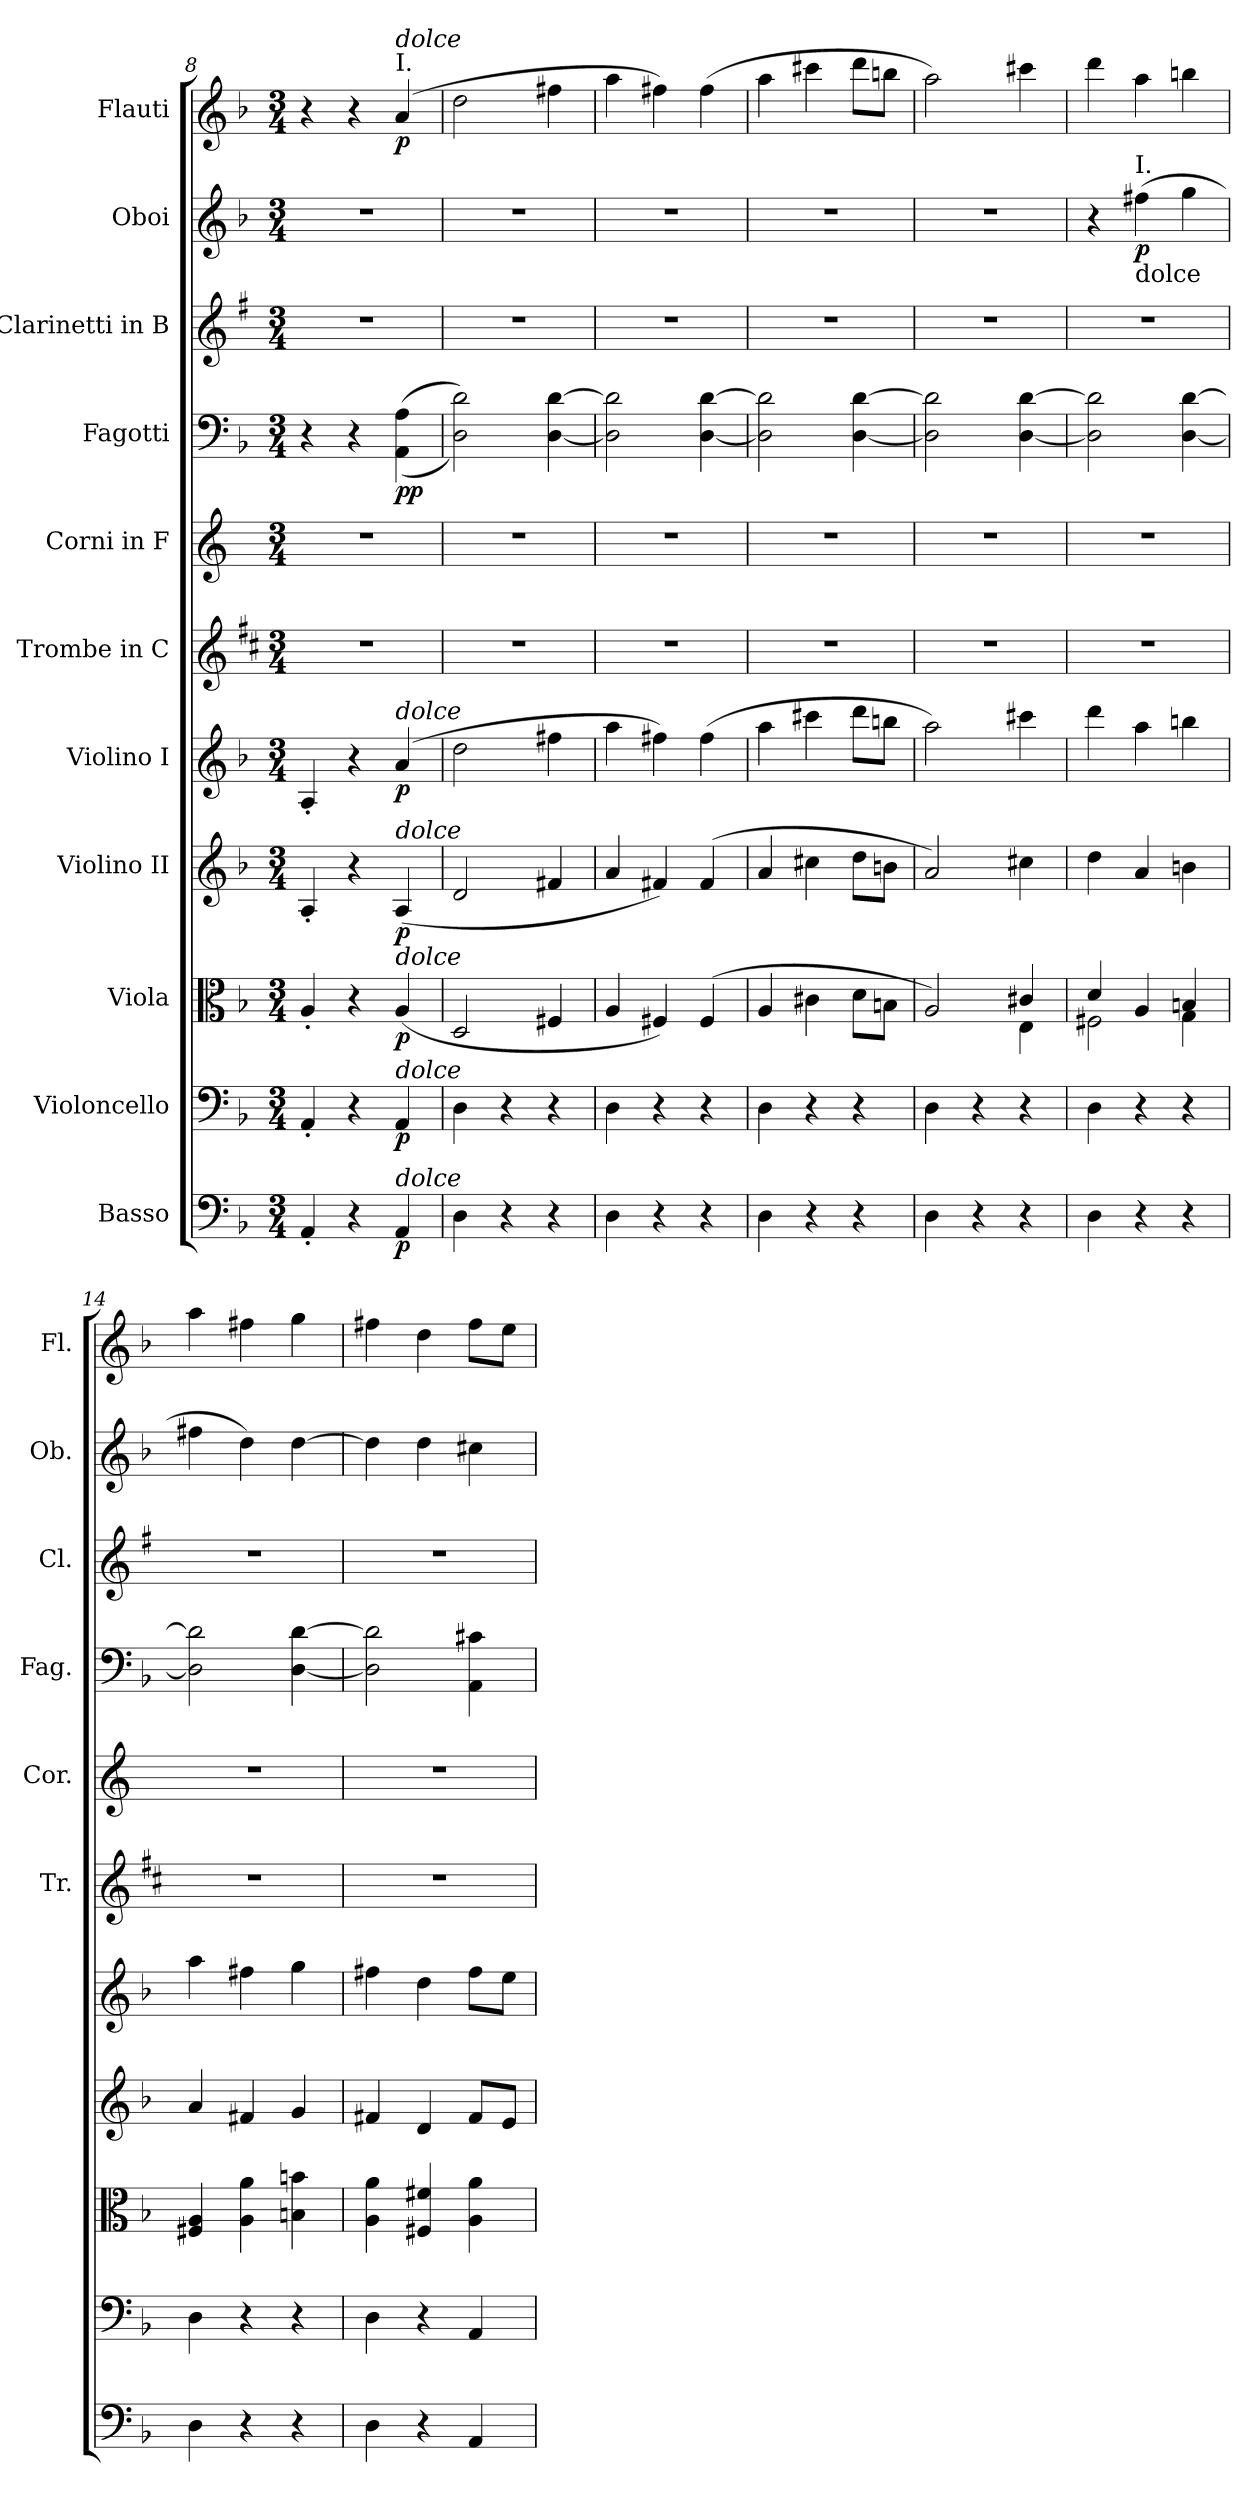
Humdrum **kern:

**kern	**dynam	**kern	**dynam	**kern	**dynam	**kern	**dynam	**kern	**dynam	**kern	**kern	**kern	**dynam	**kern	**kern	**dynam	**kern	**dynam
*part11	*part11	*part10	*part10	*part9	*part9	*part8	*part8	*part7	*part7	*part6	*part5	*part4	*part4	*part3	*part2	*part2	*part1	*part1
*staff11	*staff11	*staff10	*staff10	*staff9	*staff9	*staff8	*staff8	*staff7	*staff7	*staff6	*staff5	*staff4	*staff4	*staff3	*staff2	*staff2	*staff1	*staff1
*I"Basso	*	*I"Violoncello	*	*I"Viola	*	*I"Violino II	*	*I"Violino I	*	*I"Trombe in C	*I"Corni in F	*I"Fagotti	*	*I"Clarinetti in B	*I"Oboi	*	*I"Flauti	*
*	*	*	*	*	*	*	*	*	*	*I'Tr.	*I'Cor.	*I'Fag.	*	*I'Cl.	*I'Ob.	*	*I'Fl.	*
*clefF4	*	*clefF4	*	*clefC3	*	*clefG2	*	*clefG2	*	*clefG2	*clefG2	*clefF4	*	*clefG2	*clefG2	*	*clefG2	*
*ITrd7c12	*	*	*	*	*	*	*	*	*	*ITrd1c2	*ITrd4c7	*	*	*ITrd1c2	*	*	*	*
*k[b-]	*	*k[b-]	*	*k[b-]	*	*k[b-]	*	*k[b-]	*	*k[]	*k[b-]	*k[b-]	*	*k[b-]	*k[b-]	*	*k[b-]	*
*M3/4	*	*M3/4	*	*M3/4	*	*M3/4	*	*M3/4	*	*M3/4	*M3/4	*M3/4	*	*M3/4	*M3/4	*	*M3/4	*
=8	=8	=8	=8	=8	=8	=8	=8	=8	=8	=8	=8	=8	=8	=8	=8	=8	=8	=8
4AAA'/	.	4AA'/	.	4A'/	.	4A'/	.	4A'/	.	2.r	2.r	4r	.	2.r	2.r	.	4r	.
4r	.	4r	.	4r	.	4r	.	4r	.	.	.	4r	.	.	.	.	4r	.
!	!	!	!	!	!	!	!	!	!	!	!	!	!	!	!	!	!LO:TX:a:t=I.	!
!	!	!	!	!	!	!	!	!	!	!	!	!	!	!	!	!	!LO:TX:a:i:t=dolce	!
!	!	!	!	!	!	!	!	!LO:TX:a:i:t=dolce	!	!	!	!	!	!	!	!	!	!
!	!	!	!	!	!	!LO:TX:a:i:t=dolce	!	!	!	!	!	!	!	!	!	!	!	!
!	!	!	!	!LO:TX:a:i:t=dolce	!	!	!	!	!	!	!	!	!	!	!	!	!	!
!	!	!LO:TX:a:i:t=dolce	!	!	!	!	!	!	!	!	!	!	!	!	!	!	!	!
!LO:TX:a:i:t=dolce	!	!	!	!	!	!	!	!	!	!	!	!	!	!	!	!	!	!
!	!LO:DY:b	!	!LO:DY:b	!	!LO:DY:b	!	!LO:DY:b	!	!LO:DY:b	!	!	!	!LO:DY:b	!	!	!	!	!LO:DY:b
4AAA/	p	4AA/	p	(4A/	p	(4A/	p	(4a/	p	.	.	((4AA\ 4A\	pp	.	.	.	(4a/	p
=9	=9	=9	=9	=9	=9	=9	=9	=9	=9	=9	=9	=9	=9	=9	=9	=9	=9	=9
4DD\	.	4D\	.	2D/	.	2d/	.	2dd\	.	2.r	2.r	2D\ 2d\))	.	2.r	2.r	.	2dd\	.
4r	.	4r	.	.	.	.	.	.	.	.	.	.	.	.	.	.	.	.
4r	.	4r	.	4F#X/	.	4f#X/	.	4ff#X\	.	.	.	[4D\ [4d\	.	.	.	.	4ff#X\	.
=10	=10	=10	=10	=10	=10	=10	=10	=10	=10	=10	=10	=10	=10	=10	=10	=10	=10	=10
4DD\	.	4D\	.	4A/	.	4a/	.	4aa\	.	2.r	2.r	2D\] 2d\]	.	2.r	2.r	.	4aa\	.
4r	.	4r	.	4F#X/)	.	4f#X/)	.	4ff#X\)	.	.	.	.	.	.	.	.	4ff#X\)	.
4r	.	4r	.	(4F#/	.	(4f#/	.	(4ff#\	.	.	.	[4D\ [4d\	.	.	.	.	(4ff#\	.
=11	=11	=11	=11	=11	=11	=11	=11	=11	=11	=11	=11	=11	=11	=11	=11	=11	=11	=11
4DD\	.	4D\	.	4A/	.	4a/	.	4aa\	.	2.r	2.r	2D\] 2d\]	.	2.r	2.r	.	4aa\	.
4r	.	4r	.	4c#X\	.	4cc#X\	.	4ccc#X\	.	.	.	.	.	.	.	.	4ccc#X\	.
4r	.	4r	.	8d\L	.	8dd\L	.	8ddd\L	.	.	.	[4D\ [4d\	.	.	.	.	8ddd\L	.
.	.	.	.	8Bn\J	.	8bn\J	.	8bbn\J	.	.	.	.	.	.	.	.	8bbn\J	.
=12	=12	=12	=12	=12	=12	=12	=12	=12	=12	=12	=12	=12	=12	=12	=12	=12	=12	=12
*	*	*	*	*^	*	*	*	*	*	*	*	*	*	*	*	*	*	*
4DD\	.	4D\	.	2A/)	2ryy	.	2a/)	.	2aa\)	.	2.r	2.r	2D\] 2d\]	.	2.r	2.r	.	2aa\)	.
4r	.	4r	.	.	.	.	.	.	.	.	.	.	.	.	.	.	.	.	.
4r	.	4r	.	4c#X/	4E\	.	4cc#X\	.	4ccc#X\	.	.	.	[4D\ [4d\	.	.	.	.	4ccc#X\	.
=13	=13	=13	=13	=13	=13	=13	=13	=13	=13	=13	=13	=13	=13	=13	=13	=13	=13	=13	=13
4DD\	.	4D\	.	4d/	2F#X\	.	4dd\	.	4ddd\	.	2.r	2.r	2D\] 2d\]	.	2.r	4r	.	4ddd\	.
!	!	!	!	!	!	!	!	!	!	!	!	!	!	!	!	!LO:TX:a:t=I.	!	!	!
!	!	!	!	!	!	!	!	!	!	!	!	!	!	!	!	!LO:TX:b:t=dolce	!	!	!
!	!	!	!	!	!	!	!	!	!	!	!	!	!	!	!	!	!LO:DY:b	!	!
4r	.	4r	.	4A/	.	.	4a/	.	4aa\	.	.	.	.	.	.	(4ff#X\	p	4aa\	.
4r	.	4r	.	4Bn/	4G\	.	4bn\	.	4bbn\	.	.	.	[4D\ [4d\	.	.	4gg\	.	4bbn\	.
*	*	*	*	*v	*v	*	*	*	*	*	*	*	*	*	*	*	*	*	*
=14	=14	=14	=14	=14	=14	=14	=14	=14	=14	=14	=14	=14	=14	=14	=14	=14	=14	=14
4DD\	.	4D\	.	4F#X/ 4A/	.	4a/	.	4aa\	.	2.r	2.r	2D\] 2d\]	.	2.r	4ff#X\	.	4aa\	.
4r	.	4r	.	4A\ 4a\	.	4f#X/	.	4ff#X\	.	.	.	.	.	.	4dd\)	.	4ff#X\	.
4r	.	4r	.	4Bn\ 4bn\	.	4g/	.	4gg\	.	.	.	[4D\ [4d\	.	.	[4dd\	.	4gg\	.
!!LO:PB:g=z
=15	=15	=15	=15	=15	=15	=15	=15	=15	=15	=15	=15	=15	=15	=15	=15	=15	=15	=15
4DD\	.	4D\	.	4A\ 4a\	.	4f#X/	.	4ff#X\	.	2.r	2.r	2D\] 2d\]	.	2.r	4dd\]	.	4ff#X\	.
4r	.	4r	.	4F#X/ 4f#X/	.	4d/	.	4dd\	.	.	.	.	.	.	4dd\	.	4dd\	.
4AAA/	.	4AA/	.	4A\ 4a\	.	8f#/L	.	8ff#\L	.	.	.	4AA\ 4c#X\	.	.	4cc#X\	.	8ff#\L	.
.	.	.	.	.	.	8e/J	.	8ee\J	.	.	.	.	.	.	.	.	8ee\J	.
=	=	=	=	=	=	=	=	=	=	=	=	=	=	=	=	=	=	=
*-	*-	*-	*-	*-	*-	*-	*-	*-	*-	*-	*-	*-	*-	*-	*-	*-	*-	*-
